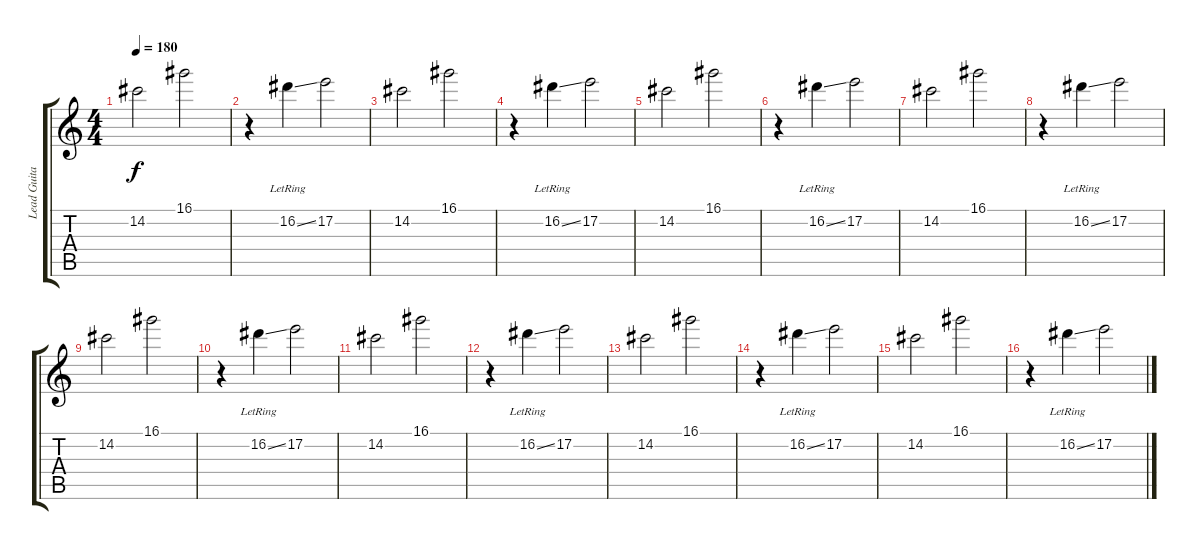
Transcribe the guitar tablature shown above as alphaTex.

\track ("Lead Guitar" "Lead Guita") {instrument distortionguitar}
\staff {score tabs}
\tuning (E4 B3 G3 D3 A2 E2) {hide}
\ts (4 4)
\section ("" "")
\tempo 180
\clef g2
\ks c
14.2.2{dy f} 16.1.2 |
r.4 16.2{ss lr}.4 17.2.2 |
14.2.2 16.1.2 |
r.4 16.2{ss lr}.4 17.2.2 |
14.2.2 16.1.2 |
r.4 16.2{ss lr}.4 17.2.2{txt ""} |
14.2.2 16.1.2 |
r.4 16.2{ss lr}.4 17.2.2 |
14.2.2 16.1.2 |
r.4 16.2{ss lr}.4 17.2.2 |
14.2.2 16.1.2 |
r.4 16.2{ss lr}.4 17.2.2 |
14.2.2 16.1.2 |
r.4 16.2{ss lr}.4 17.2.2 |
14.2.2 16.1.2 |
r.4 16.2{ss lr}.4 17.2.2
